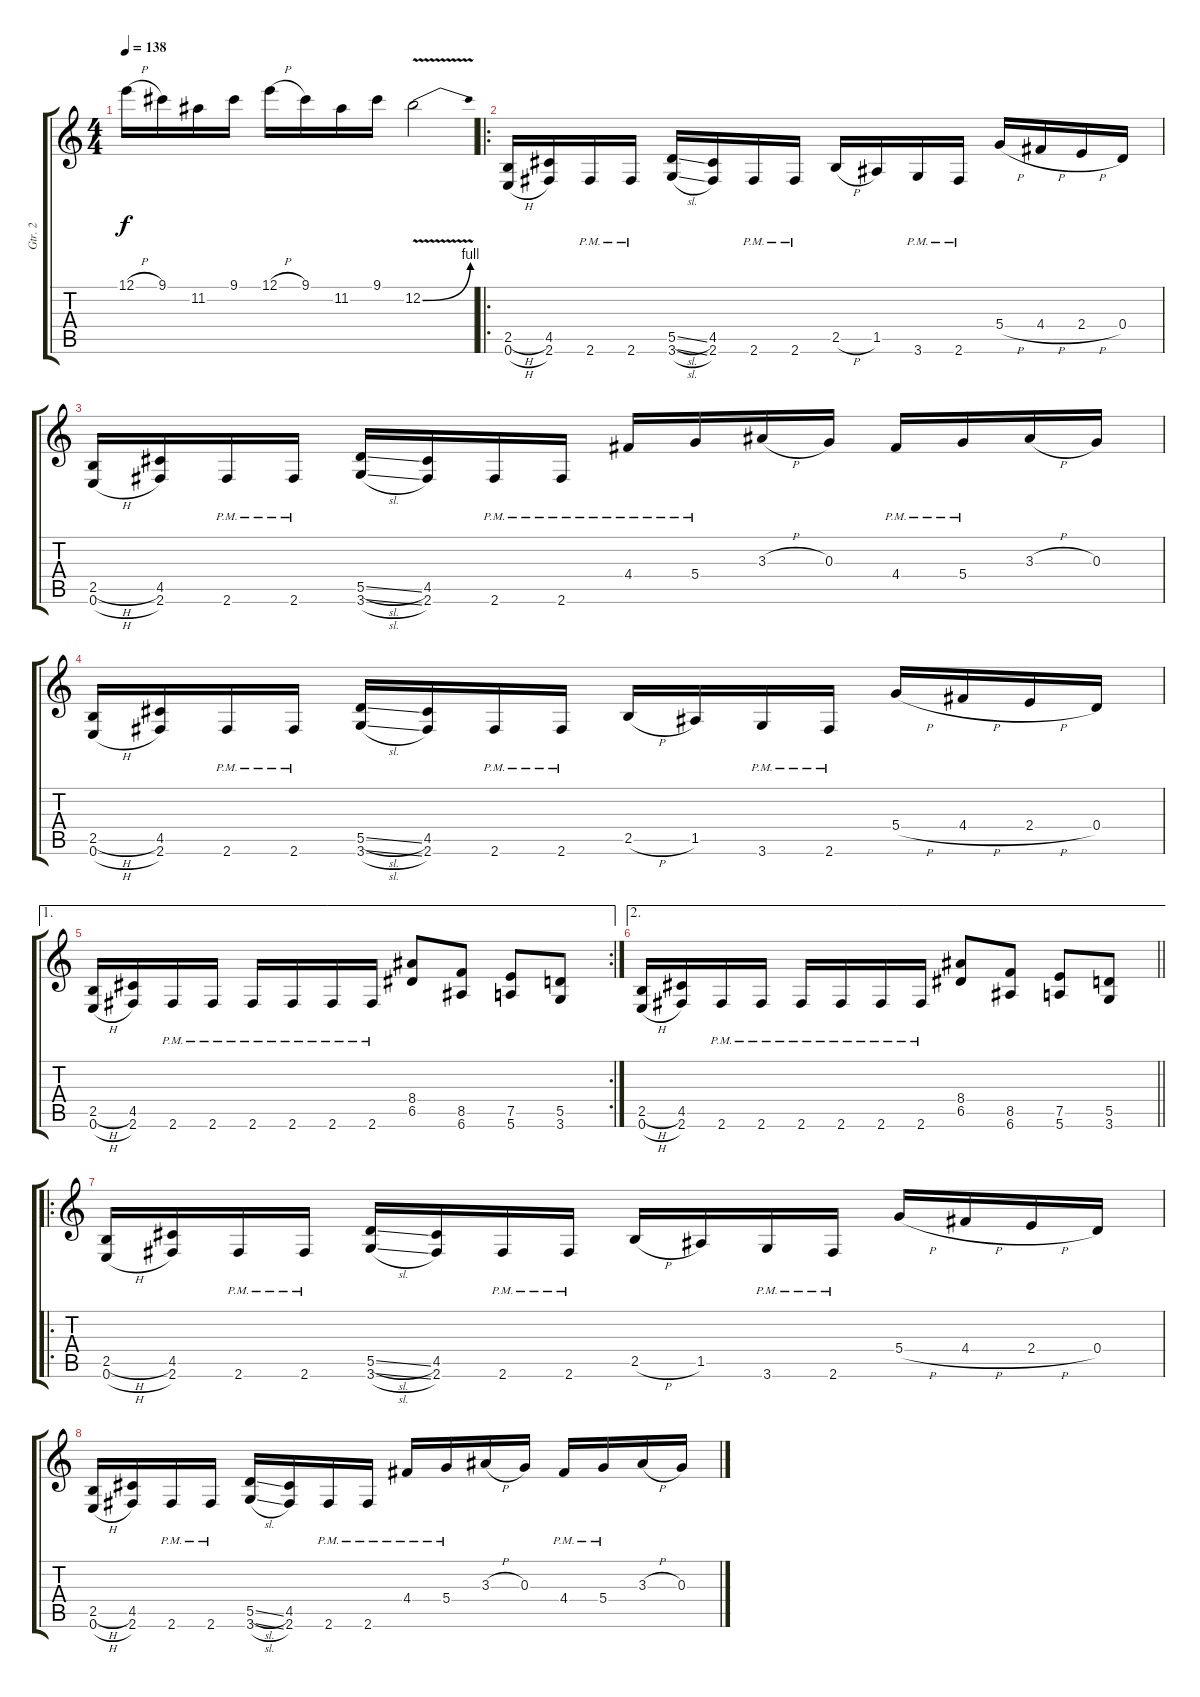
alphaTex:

\track ("Gtr. 2" "Gtr. 2") {instrument distortionguitar}
\staff {score tabs}
\tuning (E4 B3 G3 D3 A2 E2) {hide}
\ts (4 4)
\tempo 138
\clef g2
\ks c
12.1{h}.16{dy f} 9.1.16 11.2.16 9.1.16 12.1{h}.16 9.1.16 11.2.16 9.1.16 12.2{be (bend 0 0 60 4) v}.2 |
\ro
(2.5{h} 0.6{h}).16 (4.5 2.6).16 2.6{pm}.16 2.6{pm}.16 (5.5{sl} 3.6{sl}).16 (4.5 2.6).16 2.6{pm}.16 2.6{pm}.16 2.5{h}.16 1.5.16 3.6{pm}.16 2.6{pm}.16 5.4{h}.16 4.4{h}.16 2.4{h}.16 0.4.16 |
(2.5{h} 0.6{h}).16 (4.5 2.6).16 2.6{pm}.16 2.6{pm}.16 (5.5{sl} 3.6{sl}).16 (4.5 2.6).16 2.6{pm}.16 2.6{pm}.16 4.4{pm}.16 5.4{pm}.16 3.3{h}.16 0.3.16 4.4{pm}.16 5.4{pm}.16 3.3{h}.16 0.3.16 |
(2.5{h} 0.6{h}).16 (4.5 2.6).16 2.6{pm}.16 2.6{pm}.16 (5.5{sl} 3.6{sl}).16 (4.5 2.6).16 2.6{pm}.16 2.6{pm}.16 2.5{h}.16 1.5.16 3.6{pm}.16 2.6{pm}.16 5.4{h}.16 4.4{h}.16 2.4{h}.16 0.4.16 |
\ae 1
\rc 2
(2.5{h} 0.6{h}).16 (4.5 2.6).16 2.6{pm}.16 2.6{pm}.16 2.6{pm}.16 2.6{pm}.16 2.6{pm}.16 2.6{pm}.16 (8.4 6.5).8 (8.5 6.6).8 (7.5 5.6).8 (5.5 3.6).8 |
\ae 2
\barLineRight lightlight
(2.5{h} 0.6{h}).16 (4.5 2.6).16 2.6{pm}.16 2.6{pm}.16 2.6{pm}.16 2.6{pm}.16 2.6{pm}.16 2.6{pm}.16 (8.4 6.5).8 (8.5 6.6).8 (7.5 5.6).8 (5.5 3.6).8 |
\ro
(2.5{h} 0.6{h}).16 (4.5 2.6).16 2.6{pm}.16 2.6{pm}.16 (5.5{sl} 3.6{sl}).16 (4.5 2.6).16 2.6{pm}.16 2.6{pm}.16 2.5{h}.16 1.5.16 3.6{pm}.16 2.6{pm}.16 5.4{h}.16 4.4{h}.16 2.4{h}.16 0.4.16 |
(2.5{h} 0.6{h}).16 (4.5 2.6).16 2.6{pm}.16 2.6{pm}.16 (5.5{sl} 3.6{sl}).16 (4.5 2.6).16 2.6{pm}.16 2.6{pm}.16 4.4{pm}.16 5.4{pm}.16 3.3{h}.16 0.3.16 4.4{pm}.16 5.4{pm}.16 3.3{h}.16 0.3.16
